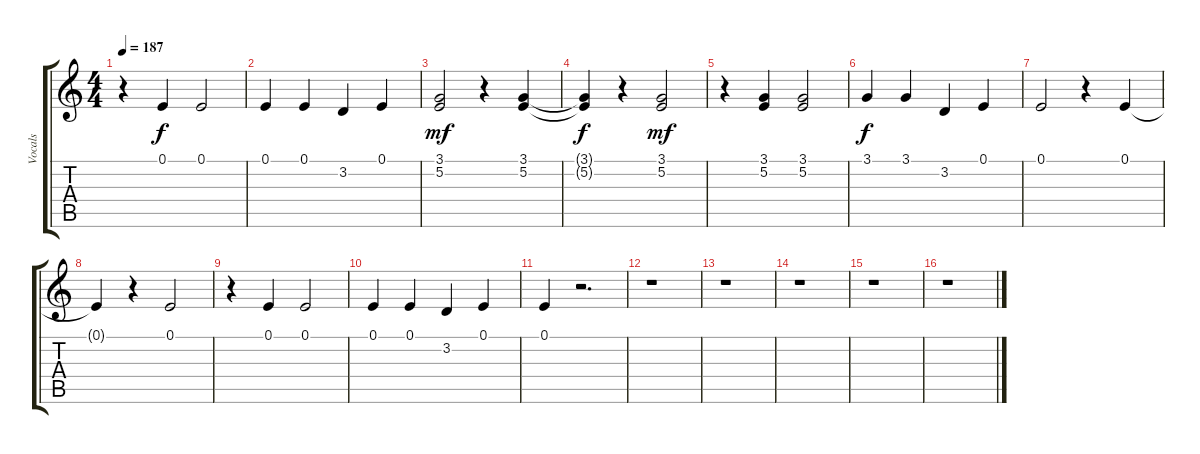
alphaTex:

\track ("Vocals" "Vocals") {instrument lead2sawtooth}
\staff {score tabs}
\tuning (E4 B3 G3 D3 A2 E2) {hide}
\ts (4 4)
\tempo 187
\clef g2
\ks c
r.4{dy f balance 16} 0.1.4 0.1.2 |
0.1.4{balance 8} 0.1.4 3.2.4 0.1.4 |
(3.1 5.2).2{dy mf balance 0} r.4 (3.1 5.2).4{balance 16} |
(3.1{t} 5.2{t}).4{dy f} r.4 (3.1 5.2).2{dy mf balance 0} |
r.4 (3.1 5.2).4{balance 16} (3.1 5.2).2 |
3.1.4{dy f balance 8} 3.1.4 3.2.4 0.1.4 |
0.1.2{balance 8} r.4 0.1.4 |
0.1{t}.4 r.4 0.1.2 |
r.4 0.1.4 0.1.2 |
0.1.4 0.1.4 3.2.4 0.1.4 |
0.1.4 r.2{d} |
r.1 |
r.1 |
r.1 |
r.1 |
r.1
